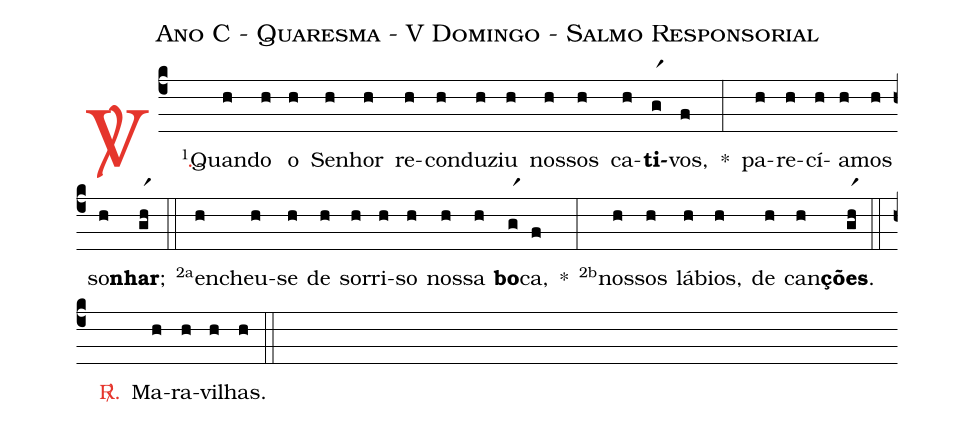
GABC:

name: Ano C - Quaresma - V Domingo - Salmo Responsorial;
%%
(c4)

<c><sp>V/</sp>.</c>() <v>\VSup{1}</v>Quan(h)do(h) o(h) Se(h)nhor(h) re(h)con(h)du(h)ziu(h) nos(h)sos(h) ca(h)<b>ti</b>(gr1)vos,(f) *(:)
pa(h)re(h)cí(h)a(h)mos(h) so(h)<b>nhar</b>;(gr1h)

(::)

<v>\VSup{2a}</v>en(h)cheu-(h)se(h) de(h) sor(h)ri(h)so(h) nos(h)sa(h) <b>bo</b>(gr1)ca,(f) *(:)
<v>\VSup{2b}</v>nos(h)sos(h) lá(h)bios,(h) de(h) can(h)<b>ções</b>.(gr1h)

(::)

<c><sp>R/</sp>.</c>() Ma(h)ra(h)vi(h)lhas.(h)

(::)
